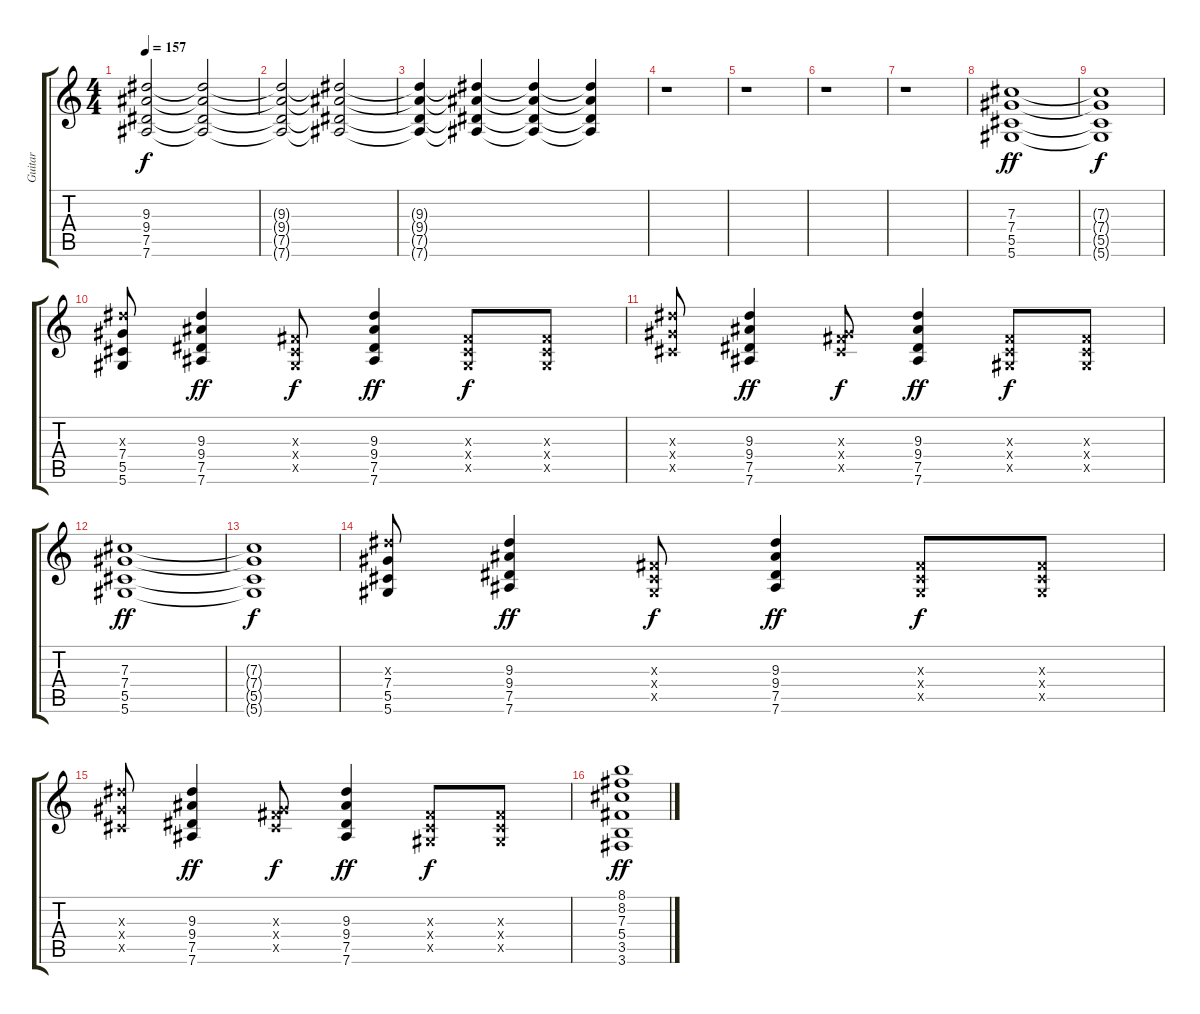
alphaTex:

\track ("Guitar" "Guitar") {instrument distortionguitar}
\staff {score tabs}
\tuning (Eb4 Bb3 Gb3 Db3 Ab2 Eb2) {hide}
\ts (4 4)
\tempo 157
\clef g2
\ks c
(9.3{t} 9.4{t} 7.5{t} 7.6{t}).2{dy f} (9.3{t} 9.4{t} 7.5{t} 7.6{t}).2{volume 12} |
(9.3{t} 9.4{t} 7.5{t} 7.6{t}).2{volume 11} (9.3{t} 9.4{t} 7.5{t} 7.6{t}).2{volume 10} |
(9.3{t} 9.4{t} 7.5{t} 7.6{t}).4{volume 9} (9.3{t} 9.4{t} 7.5{t} 7.6{t}).4 (9.3{t} 9.4{t} 7.5{t} 7.6{t}).4{volume 8} (9.3{t} 9.4{t} 7.5{t} 7.6{t}).4{volume 7} |
r.1 |
r.1 |
r.1 |
r.1 |
(7.3 7.4 5.5 5.6).1{dy ff volume 13} |
(7.3{t} 7.4{t} 5.5{t} 5.6{t}).1{dy f} |
(9.3{x} 7.4 5.5 5.6).8 (9.3 9.4 7.5 7.6).4{dy ff} (0.3{x} 0.4{x} 0.5{x}).8{dy f} (9.3 9.4 7.5 7.6).4{dy ff} (0.3{x} 0.4{x} 0.5{x}).8{dy f} (0.3{x} 0.4{x} 0.5{x}).8 |
(9.3{x} 7.4{x} 5.5{x}).8 (9.3 9.4 7.5 7.6).4{dy ff} (0.3{x} 7.4{x} 5.5{x}).8{dy f} (9.3 9.4 7.5 7.6).4{dy ff} (0.3{x} 0.4{x} 0.5{x}).8{dy f} (0.3{x} 0.4{x} 0.5{x}).8 |
(7.3 7.4 5.5 5.6).1{dy ff volume 13} |
(7.3{t} 7.4{t} 5.5{t} 5.6{t}).1{dy f} |
(9.3{x} 7.4 5.5 5.6).8 (9.3 9.4 7.5 7.6).4{dy ff} (0.3{x} 0.4{x} 0.5{x}).8{dy f} (9.3 9.4 7.5 7.6).4{dy ff} (0.3{x} 0.4{x} 0.5{x}).8{dy f} (0.3{x} 0.4{x} 0.5{x}).8 |
(9.3{x} 7.4{x} 5.5{x}).8 (9.3 9.4 7.5 7.6).4{dy ff} (0.3{x} 7.4{x} 5.5{x}).8{dy f} (9.3 9.4 7.5 7.6).4{dy ff} (0.3{x} 0.4{x} 0.5{x}).8{dy f} (0.3{x} 0.4{x} 0.5{x}).8 |
(8.1 8.2 7.3 5.4 3.5 3.6).1{dy ff volume 13}
